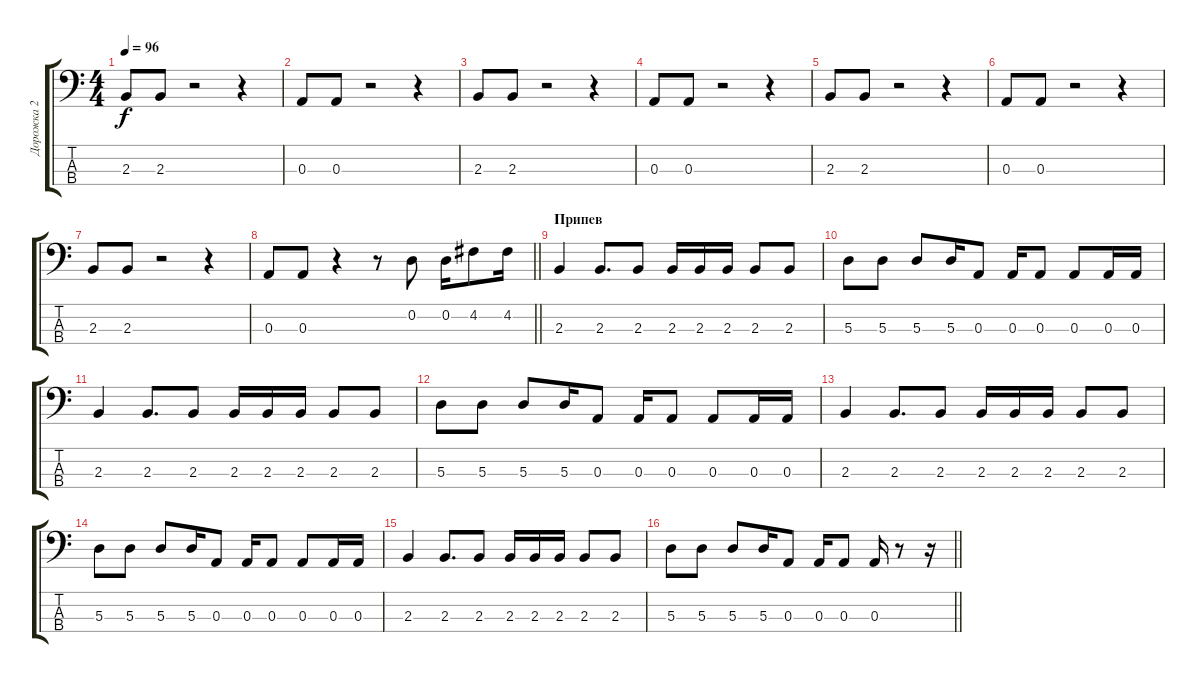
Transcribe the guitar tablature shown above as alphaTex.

\track ("Дорожка 2" "Дорожка 2") {instrument electricbassfinger}
\staff {score tabs}
\tuning (G2 D2 A1 E1) {hide}
\ts (4 4)
\tempo 96
\clef f4
\ks c
2.3.8{dy f} 2.3.8 r.2 r.4 |
0.3.8 0.3.8 r.2 r.4 |
2.3.8 2.3.8 r.2 r.4 |
0.3.8 0.3.8 r.2 r.4 |
2.3.8 2.3.8 r.2 r.4 |
0.3.8 0.3.8 r.2 r.4 |
2.3.8 2.3.8 r.2 r.4 |
\barLineRight lightlight
0.3.8 0.3.8 r.4 r.8 0.2.8 0.2.16 4.2.8 4.2.16 |
\section ("" "Припев")
2.3.4 2.3.8{d} 2.3.8 2.3.16 2.3.16 2.3.16 2.3.8 2.3.8 |
5.3.8 5.3.8 5.3.8 5.3.16 0.3.8 0.3.16 0.3.8 0.3.8 0.3.16 0.3.16 |
2.3.4 2.3.8{d} 2.3.8 2.3.16 2.3.16 2.3.16 2.3.8 2.3.8 |
5.3.8 5.3.8 5.3.8 5.3.16 0.3.8 0.3.16 0.3.8 0.3.8 0.3.16 0.3.16 |
2.3.4 2.3.8{d} 2.3.8 2.3.16 2.3.16 2.3.16 2.3.8 2.3.8 |
5.3.8 5.3.8 5.3.8 5.3.16 0.3.8 0.3.16 0.3.8 0.3.8 0.3.16 0.3.16 |
2.3.4 2.3.8{d} 2.3.8 2.3.16 2.3.16 2.3.16 2.3.8 2.3.8 |
\barLineRight lightlight
5.3.8 5.3.8 5.3.8 5.3.16 0.3.8 0.3.16 0.3.8 0.3.16 r.8 r.16
